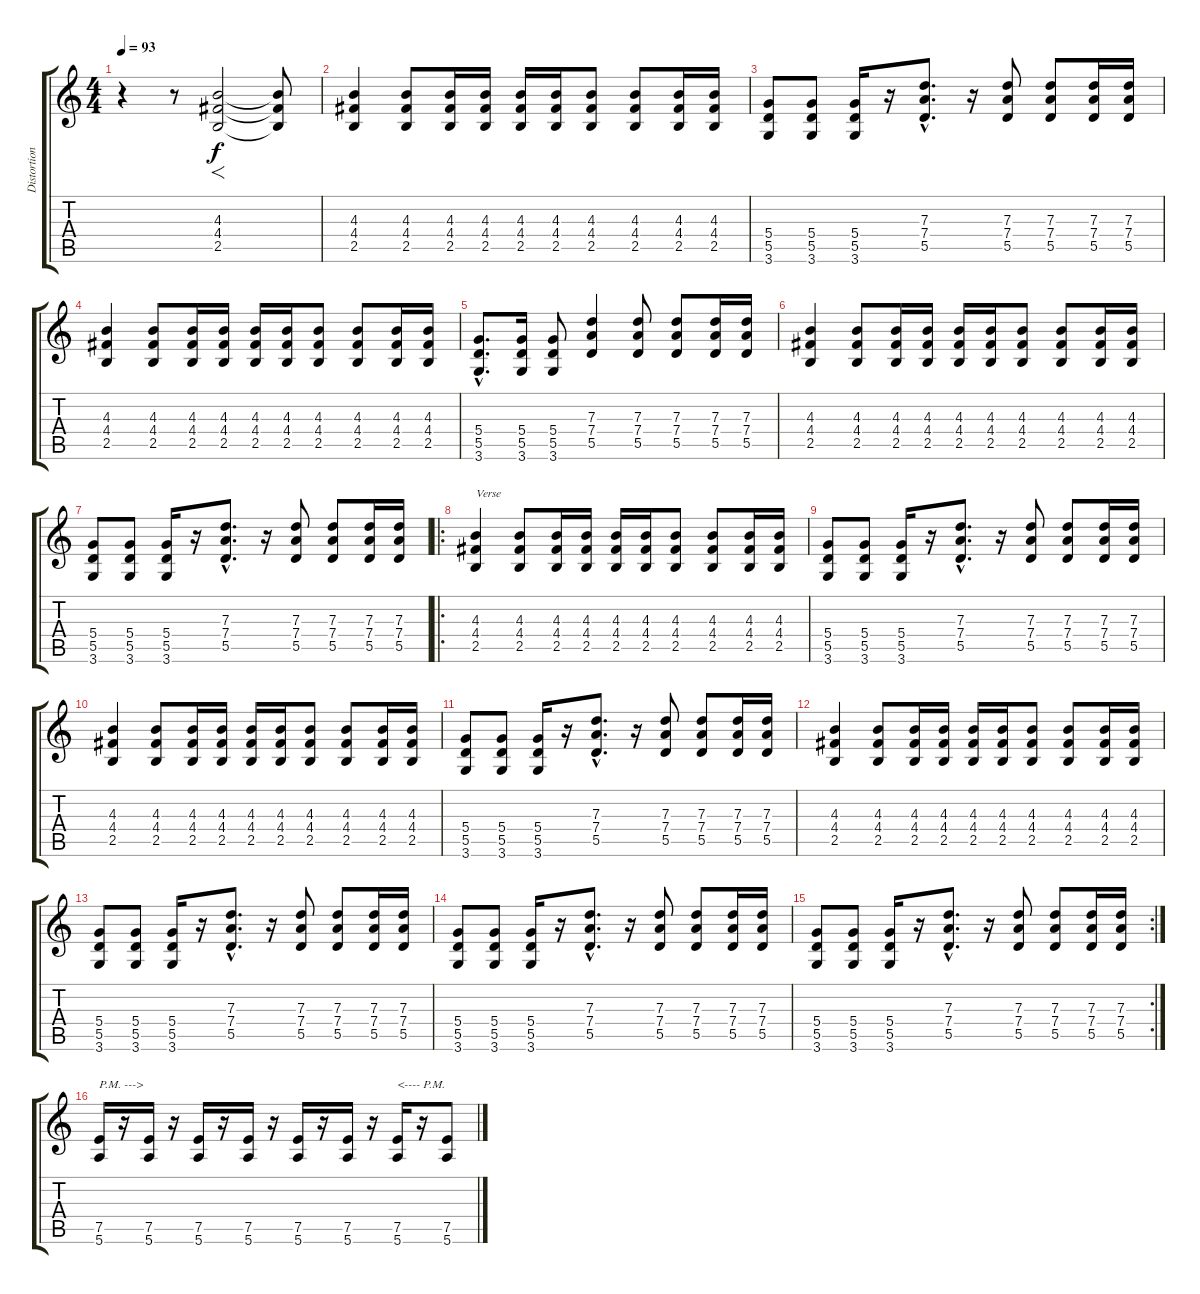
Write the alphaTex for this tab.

\track ("Distortion Guitar" "Distortion") {instrument distortionguitar}
\staff {score tabs}
\tuning (E4 B3 G3 D3 A2 E2) {hide}
\ts (4 4)
\tempo 93
\clef g2
\ks c
r.4{dy f instrument distortionguitar} r.8 (4.3 4.4 2.5).2{f} (4.3{t} 4.4{t} 2.5{t}).8 |
(4.3 4.4 2.5).4 (4.3 4.4 2.5).8 (4.3 4.4 2.5).16 (4.3 4.4 2.5).16 (4.3 4.4 2.5).16 (4.3 4.4 2.5).16 (4.3 4.4 2.5).8 (4.3 4.4 2.5).8 (4.3 4.4 2.5).16 (4.3 4.4 2.5).16 |
(5.4 5.5 3.6).8 (5.4 5.5 3.6).8 (5.4 5.5 3.6).16 r.16 (7.3{hac} 7.4{hac} 5.5{hac}).8{d} r.16 (7.3 7.4 5.5).8 (7.3 7.4 5.5).8 (7.3 7.4 5.5).16 (7.3 7.4 5.5).16 |
(4.3 4.4 2.5).4 (4.3 4.4 2.5).8 (4.3 4.4 2.5).16 (4.3 4.4 2.5).16 (4.3 4.4 2.5).16 (4.3 4.4 2.5).16 (4.3 4.4 2.5).8 (4.3 4.4 2.5).8 (4.3 4.4 2.5).16 (4.3 4.4 2.5).16 |
(5.4{hac} 5.5{hac} 3.6{hac}).8{d} (5.4 5.5 3.6).16 (5.4 5.5 3.6).8 (7.3 7.4 5.5).4 (7.3 7.4 5.5).8 (7.3 7.4 5.5).8 (7.3 7.4 5.5).16 (7.3 7.4 5.5).16 |
(4.3 4.4 2.5).4 (4.3 4.4 2.5).8 (4.3 4.4 2.5).16 (4.3 4.4 2.5).16 (4.3 4.4 2.5).16 (4.3 4.4 2.5).16 (4.3 4.4 2.5).8 (4.3 4.4 2.5).8 (4.3 4.4 2.5).16 (4.3 4.4 2.5).16 |
(5.4 5.5 3.6).8 (5.4 5.5 3.6).8 (5.4 5.5 3.6).16 r.16 (7.3{hac} 7.4{hac} 5.5{hac}).8{d} r.16 (7.3 7.4 5.5).8 (7.3 7.4 5.5).8 (7.3 7.4 5.5).16 (7.3 7.4 5.5).16 |
\ro
(4.3 4.4 2.5).4{txt "Verse"} (4.3 4.4 2.5).8 (4.3 4.4 2.5).16 (4.3 4.4 2.5).16 (4.3 4.4 2.5).16 (4.3 4.4 2.5).16 (4.3 4.4 2.5).8 (4.3 4.4 2.5).8 (4.3 4.4 2.5).16 (4.3 4.4 2.5).16 |
(5.4 5.5 3.6).8 (5.4 5.5 3.6).8 (5.4 5.5 3.6).16 r.16 (7.3{hac} 7.4{hac} 5.5{hac}).8{d} r.16 (7.3 7.4 5.5).8 (7.3 7.4 5.5).8 (7.3 7.4 5.5).16 (7.3 7.4 5.5).16 |
(4.3 4.4 2.5).4 (4.3 4.4 2.5).8 (4.3 4.4 2.5).16 (4.3 4.4 2.5).16 (4.3 4.4 2.5).16 (4.3 4.4 2.5).16 (4.3 4.4 2.5).8 (4.3 4.4 2.5).8 (4.3 4.4 2.5).16 (4.3 4.4 2.5).16 |
(5.4 5.5 3.6).8 (5.4 5.5 3.6).8 (5.4 5.5 3.6).16 r.16 (7.3{hac} 7.4{hac} 5.5{hac}).8{d} r.16 (7.3 7.4 5.5).8 (7.3 7.4 5.5).8 (7.3 7.4 5.5).16 (7.3 7.4 5.5).16 |
(4.3 4.4 2.5).4 (4.3 4.4 2.5).8 (4.3 4.4 2.5).16 (4.3 4.4 2.5).16 (4.3 4.4 2.5).16 (4.3 4.4 2.5).16 (4.3 4.4 2.5).8 (4.3 4.4 2.5).8 (4.3 4.4 2.5).16 (4.3 4.4 2.5).16 |
(5.4 5.5 3.6).8 (5.4 5.5 3.6).8 (5.4 5.5 3.6).16 r.16 (7.3{hac} 7.4{hac} 5.5{hac}).8{d} r.16 (7.3 7.4 5.5).8 (7.3 7.4 5.5).8 (7.3 7.4 5.5).16 (7.3 7.4 5.5).16 |
(5.4 5.5 3.6).8 (5.4 5.5 3.6).8 (5.4 5.5 3.6).16 r.16 (7.3{hac} 7.4{hac} 5.5{hac}).8{d} r.16 (7.3 7.4 5.5).8 (7.3 7.4 5.5).8 (7.3 7.4 5.5).16 (7.3 7.4 5.5).16 |
\rc 2
(5.4 5.5 3.6).8 (5.4 5.5 3.6).8 (5.4 5.5 3.6).16 r.16 (7.3{hac} 7.4{hac} 5.5{hac}).8{d} r.16 (7.3 7.4 5.5).8 (7.3 7.4 5.5).8 (7.3 7.4 5.5).16 (7.3 7.4 5.5).16 |
(7.5 5.6).16{txt "P.M. --->"} r.16 (7.5 5.6).16 r.16 (7.5 5.6).16 r.16 (7.5 5.6).16 r.16 (7.5 5.6).16 r.16 (7.5 5.6).16 r.16 (7.5 5.6).16{txt "<---- P.M."} r.16 (7.5 5.6).8
